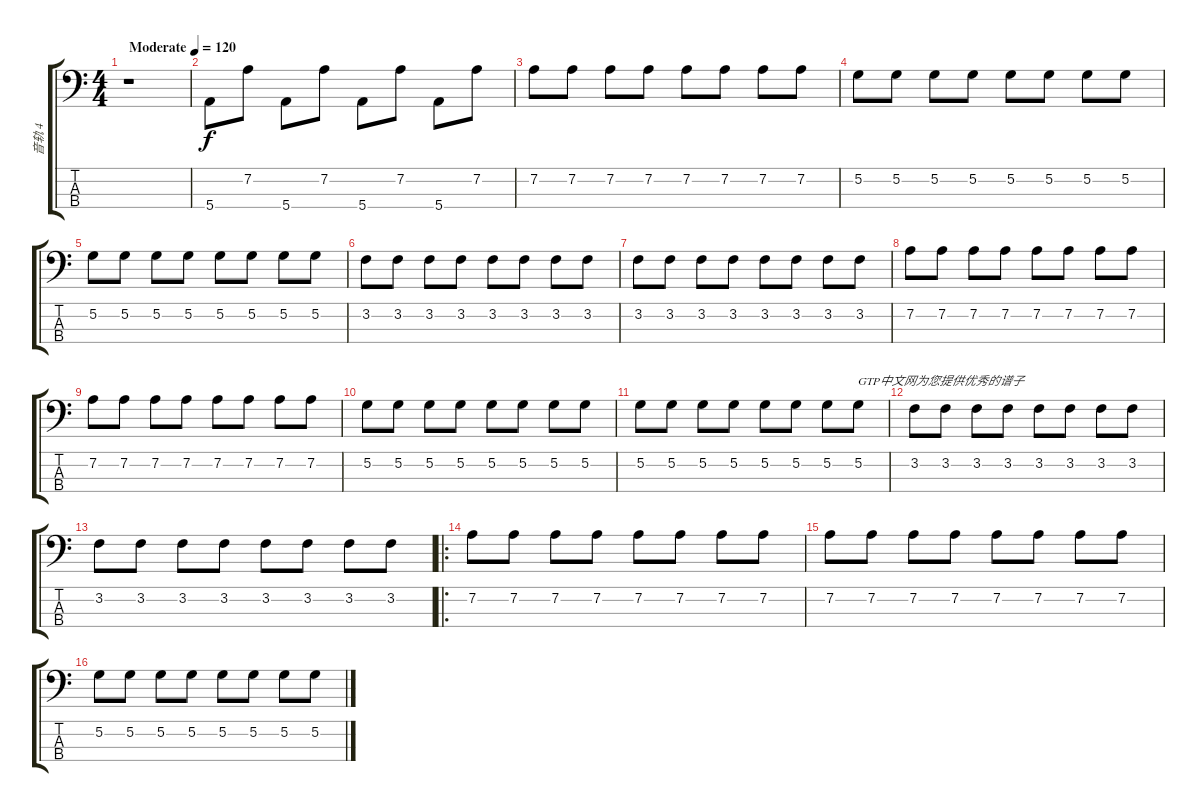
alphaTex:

\track ("音轨 4" "音轨 4") {instrument electricbassfinger}
\staff {score tabs}
\tuning (G2 D2 A1 E1) {hide}
\ts (4 4)
\tempo (120 "Moderate")
\clef f4
\ks c
r.1{dy f instrument electricbassfinger} |
5.4.8 7.2.8 5.4.8 7.2.8 5.4.8 7.2.8 5.4.8 7.2.8 |
7.2.8 7.2.8 7.2.8 7.2.8 7.2.8 7.2.8 7.2.8 7.2.8 |
5.2.8 5.2.8 5.2.8 5.2.8 5.2.8 5.2.8 5.2.8 5.2.8 |
5.2.8 5.2.8 5.2.8 5.2.8 5.2.8 5.2.8 5.2.8 5.2.8 |
3.2.8 3.2.8 3.2.8 3.2.8 3.2.8 3.2.8 3.2.8 3.2.8 |
3.2.8 3.2.8 3.2.8 3.2.8 3.2.8 3.2.8 3.2.8 3.2.8 |
7.2.8 7.2.8 7.2.8 7.2.8 7.2.8 7.2.8 7.2.8 7.2.8 |
7.2.8 7.2.8 7.2.8 7.2.8 7.2.8 7.2.8 7.2.8 7.2.8 |
5.2.8 5.2.8 5.2.8 5.2.8 5.2.8 5.2.8 5.2.8 5.2.8 |
5.2.8 5.2.8 5.2.8 5.2.8 5.2.8 5.2.8 5.2.8 5.2.8{txt "GTP中文网为您提供优秀的谱子"} |
3.2.8 3.2.8 3.2.8 3.2.8 3.2.8 3.2.8 3.2.8 3.2.8 |
3.2.8 3.2.8 3.2.8 3.2.8 3.2.8 3.2.8 3.2.8 3.2.8 |
\ro
7.2.8 7.2.8 7.2.8 7.2.8 7.2.8 7.2.8 7.2.8 7.2.8 |
7.2.8 7.2.8 7.2.8 7.2.8 7.2.8 7.2.8 7.2.8 7.2.8 |
5.2.8 5.2.8 5.2.8 5.2.8 5.2.8 5.2.8 5.2.8 5.2.8
